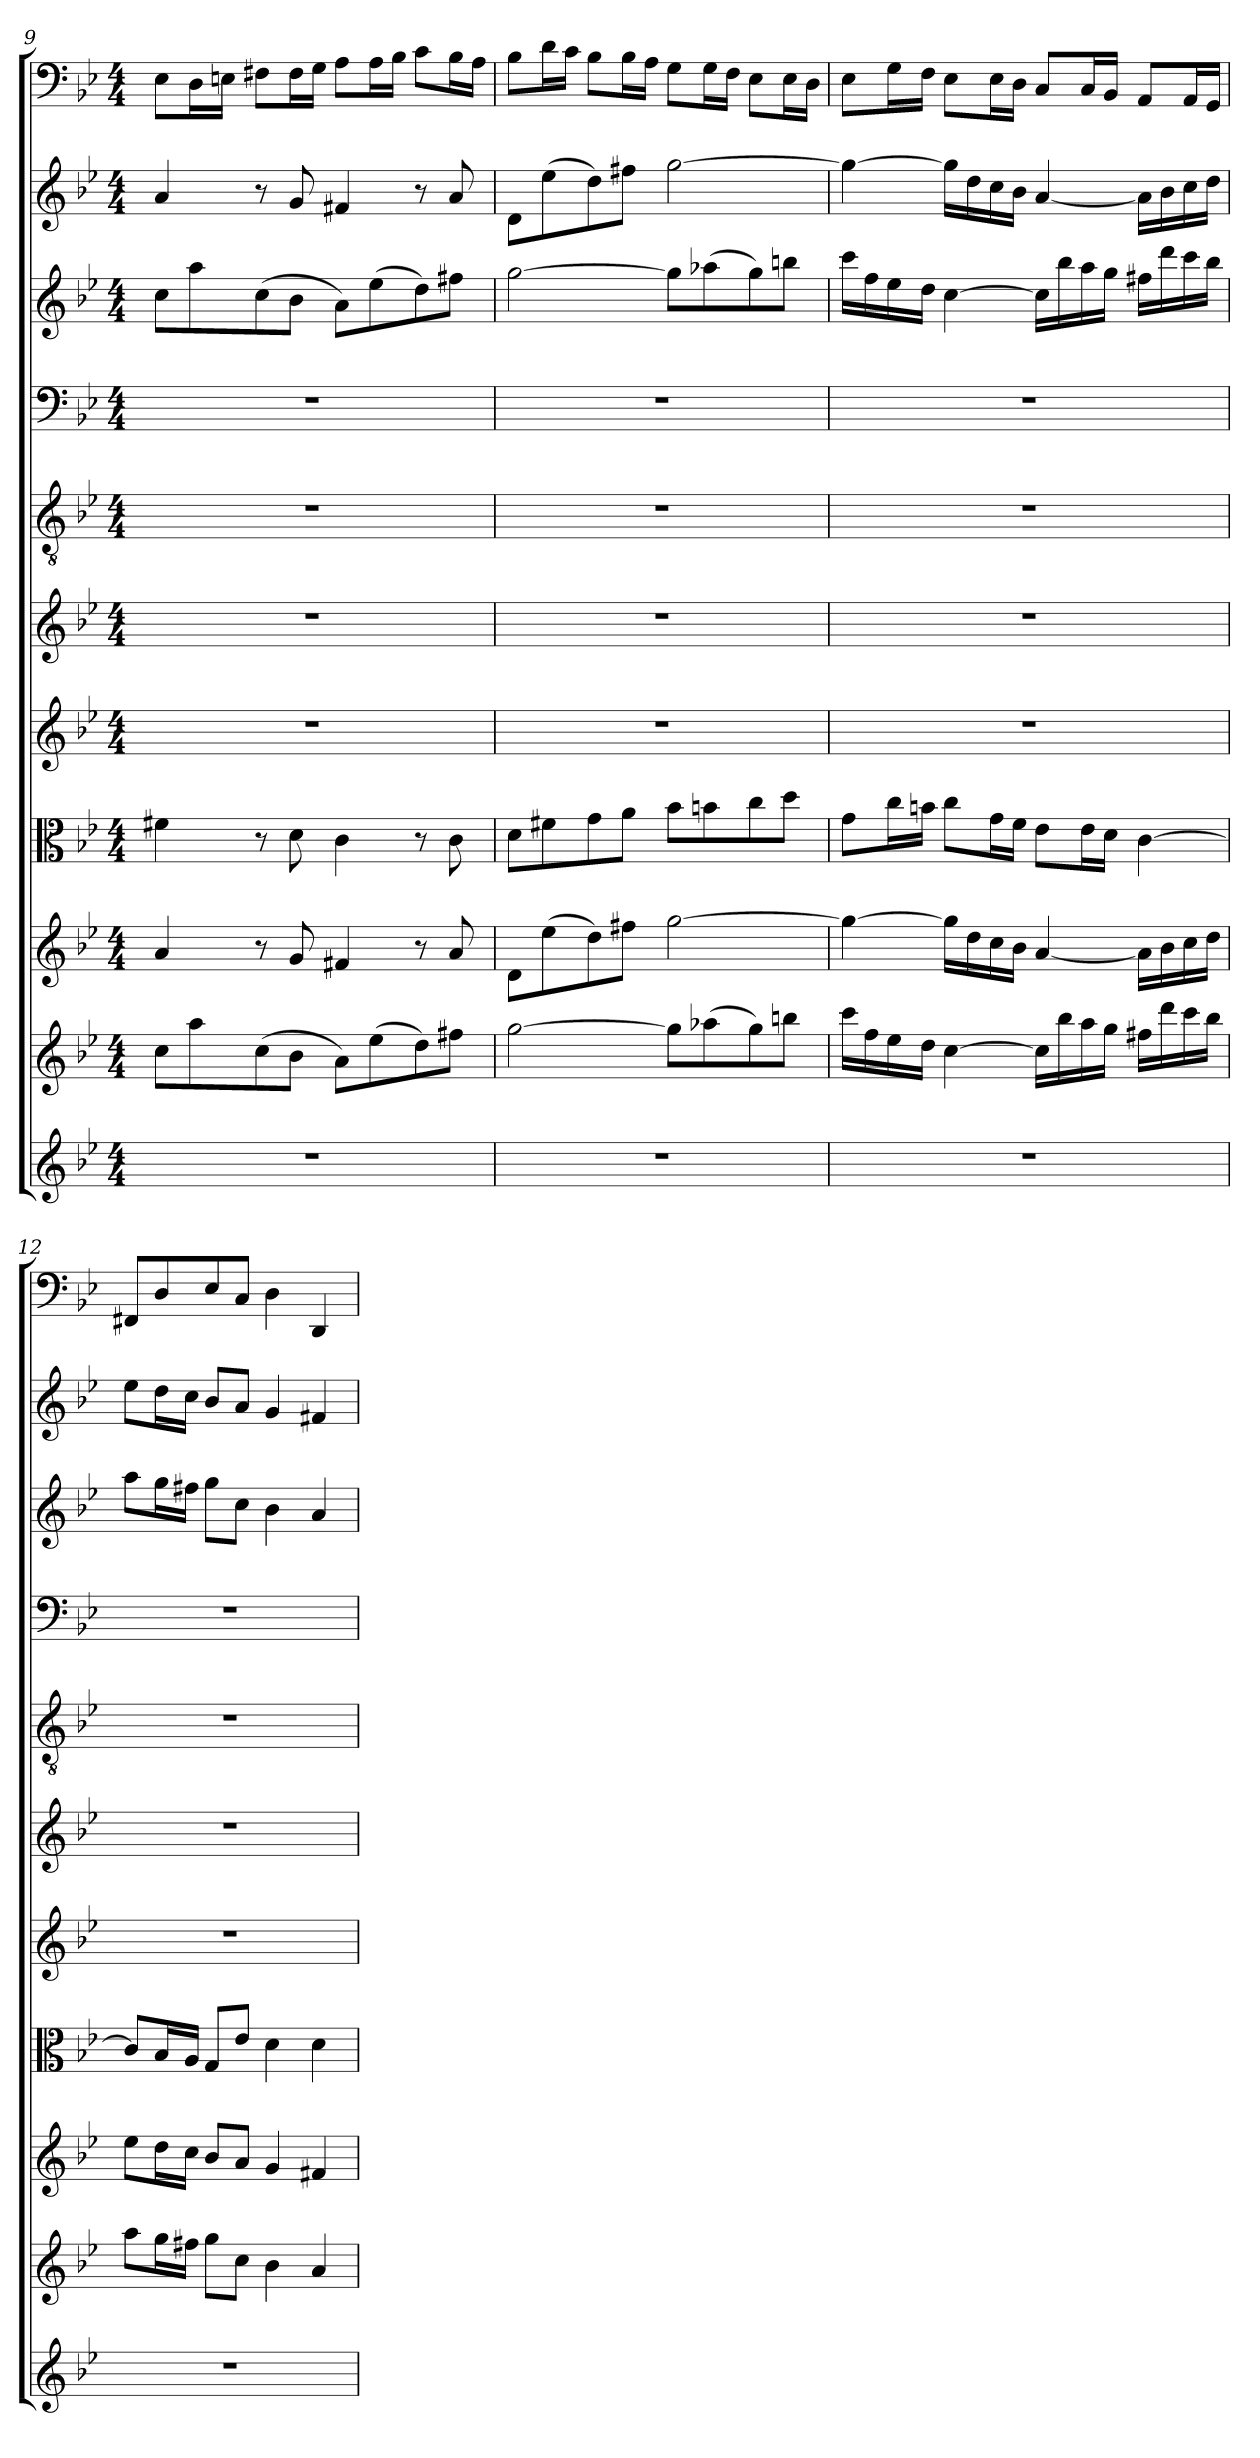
**kern	**kern	**kern	**kern	**kern	**kern	**kern	**kern	**kern	**kern	**kern
*part11	*part10	*part9	*part8	*part7	*part6	*part5	*part4	*part3	*part2	*part1
*staff11	*staff10	*staff9	*staff8	*staff7	*staff6	*staff5	*staff4	*staff3	*staff2	*staff1
*clefG2	*clefG2	*clefG2	*clefC3	*clefG2	*clefG2	*clefGv2	*clefF4	*clefG2	*clefG2	*clefF4
*k[b-e-]	*k[b-e-]	*k[b-e-]	*k[b-e-]	*k[b-e-]	*k[b-e-]	*k[b-e-]	*k[b-e-]	*k[b-e-]	*k[b-e-]	*k[b-e-]
*g:	*g:	*g:	*g:	*g:	*g:	*g:	*g:	*g:	*g:	*g:
*M4/4	*M4/4	*M4/4	*M4/4	*M4/4	*M4/4	*M4/4	*M4/4	*M4/4	*M4/4	*M4/4
=9	=9	=9	=9	=9	=9	=9	=9	=9	=9	=9
1r	8cc\L	4a/	4f#X\	1r	1r	1r	1r	8cc\L	4a/	8E-\L
.	8aa\	.	.	.	.	.	.	8aa\	.	16D\L
.	.	.	.	.	.	.	.	.	.	16En\JJ
.	(8cc\	8r	8r	.	.	.	.	(8cc\	8r	8F#X\L
.	8b-\J	8g/	8d\	.	.	.	.	8b-\J	8g/	16F#\L
.	.	.	.	.	.	.	.	.	.	16G\JJ
.	8a\L)	4f#X/	4c\	.	.	.	.	8a\L)	4f#X/	8A\L
.	(8ee-\	.	.	.	.	.	.	(8ee-\	.	16A\L
.	.	.	.	.	.	.	.	.	.	16B-\JJ
.	8dd\)	8r	8r	.	.	.	.	8dd\)	8r	8c\L
.	8ff#X\J	8a/	8c\	.	.	.	.	8ff#X\J	8a/	16B-\L
.	.	.	.	.	.	.	.	.	.	16A\JJ
=10	=10	=10	=10	=10	=10	=10	=10	=10	=10	=10
1r	[2gg\	8d\L	8d\L	1r	1r	1r	1r	[2gg\	8d\L	8B-\L
.	.	(8ee-\	8f#X\	.	.	.	.	.	(8ee-\	16d\L
.	.	.	.	.	.	.	.	.	.	16c\JJ
.	.	8dd\)	8g\	.	.	.	.	.	8dd\)	8B-\L
.	.	8ff#X\J	8a\J	.	.	.	.	.	8ff#X\J	16B-\L
.	.	.	.	.	.	.	.	.	.	16A\JJ
.	8gg\L]	[2gg\	8b-\L	.	.	.	.	8gg\L]	[2gg\	8G\L
.	(8aa-X\	.	8bn\	.	.	.	.	(8aa-X\	.	16G\L
.	.	.	.	.	.	.	.	.	.	16F\JJ
.	8gg\)	.	8cc\	.	.	.	.	8gg\)	.	8E-\L
.	8bbn\J	.	8dd\J	.	.	.	.	8bbn\J	.	16E-\L
.	.	.	.	.	.	.	.	.	.	16D\JJ
=11	=11	=11	=11	=11	=11	=11	=11	=11	=11	=11
1r	16ccc\LL	4gg\_	8g\L	1r	1r	1r	1r	16ccc\LL	4gg\_	8E-\L
.	16ff\	.	.	.	.	.	.	16ff\	.	.
.	16ee-\	.	16cc\L	.	.	.	.	16ee-\	.	16G\L
.	16dd\JJ	.	16bn\JJ	.	.	.	.	16dd\JJ	.	16F\JJ
.	[4cc\	16gg\LL]	8cc\L	.	.	.	.	[4cc\	16gg\LL]	8E-\L
.	.	16dd\	.	.	.	.	.	.	16dd\	.
.	.	16cc\	16g\L	.	.	.	.	.	16cc\	16E-\L
.	.	16b-\JJ	16f\JJ	.	.	.	.	.	16b-\JJ	16D\JJ
.	16cc\LL]	[4a/	8e-\L	.	.	.	.	16cc\LL]	[4a/	8C/L
.	16bb-\	.	.	.	.	.	.	16bb-\	.	.
.	16aa\	.	16e-\L	.	.	.	.	16aa\	.	16C/L
.	16gg\JJ	.	16d\JJ	.	.	.	.	16gg\JJ	.	16BB-/JJ
.	16ff#X\LL	16a\LL]	[4c\	.	.	.	.	16ff#X\LL	16a\LL]	8AA/L
.	16ddd\	16b-\	.	.	.	.	.	16ddd\	16b-\	.
.	16ccc\	16cc\	.	.	.	.	.	16ccc\	16cc\	16AA/L
.	16bb-\JJ	16dd\JJ	.	.	.	.	.	16bb-\JJ	16dd\JJ	16GG/JJ
=12	=12	=12	=12	=12	=12	=12	=12	=12	=12	=12
1r	8aa\L	8ee-\L	8c/L]	1r	1r	1r	1r	8aa\L	8ee-\L	8FF#X/L
.	16gg\L	16dd\L	16B-/L	.	.	.	.	16gg\L	16dd\L	8D/
.	16ff#X\JJ	16cc\JJ	16A/JJ	.	.	.	.	16ff#X\JJ	16cc\JJ	.
.	8gg\L	8b-/L	8G/L	.	.	.	.	8gg\L	8b-/L	8E-/
.	8cc\J	8a/J	8e-/J	.	.	.	.	8cc\J	8a/J	8C/J
.	4b-\	4g/	4d\	.	.	.	.	4b-\	4g/	4D\
.	4a/	4f#X/	4d\	.	.	.	.	4a/	4f#X/	4DD/
=	=	=	=	=	=	=	=	=	=	=
*-	*-	*-	*-	*-	*-	*-	*-	*-	*-	*-
